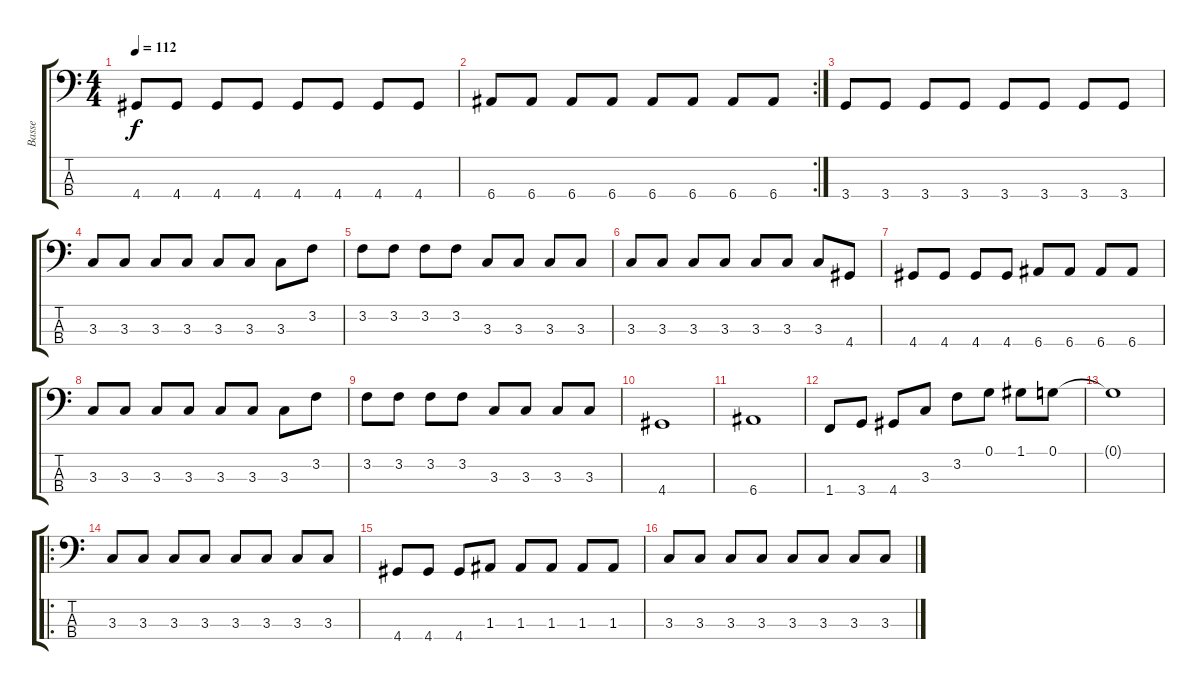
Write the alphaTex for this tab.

\track ("Basse" "Basse") {instrument electricbassfinger}
\staff {score tabs}
\tuning (G2 D2 A1 E1) {hide}
\ts (4 4)
\tempo 112
\clef f4
\ks c
4.4.8{dy f} 4.4.8 4.4.8 4.4.8 4.4.8 4.4.8 4.4.8 4.4.8 |
\rc 2
6.4.8 6.4.8 6.4.8 6.4.8 6.4.8 6.4.8 6.4.8 6.4.8 |
3.4.8 3.4.8 3.4.8 3.4.8 3.4.8 3.4.8 3.4.8 3.4.8 |
3.3.8 3.3.8 3.3.8 3.3.8 3.3.8 3.3.8 3.3.8 3.2.8 |
3.2.8 3.2.8 3.2.8 3.2.8 3.3.8 3.3.8 3.3.8 3.3.8 |
3.3.8 3.3.8 3.3.8 3.3.8 3.3.8 3.3.8 3.3.8 4.4.8 |
4.4.8 4.4.8 4.4.8 4.4.8 6.4.8 6.4.8 6.4.8 6.4.8 |
3.3.8 3.3.8 3.3.8 3.3.8 3.3.8 3.3.8 3.3.8 3.2.8 |
3.2.8 3.2.8 3.2.8 3.2.8 3.3.8 3.3.8 3.3.8 3.3.8 |
4.4.1 |
6.4.1 |
1.4.8 3.4.8 4.4.8 3.3.8 3.2.8 0.1.8 1.1.8 0.1.8 |
0.1{t}.1 |
\ro
3.3.8 3.3.8 3.3.8 3.3.8 3.3.8 3.3.8 3.3.8 3.3.8 |
4.4.8 4.4.8 4.4.8 1.3.8 1.3.8 1.3.8 1.3.8 1.3.8 |
3.3.8 3.3.8 3.3.8 3.3.8 3.3.8 3.3.8 3.3.8 3.3.8
